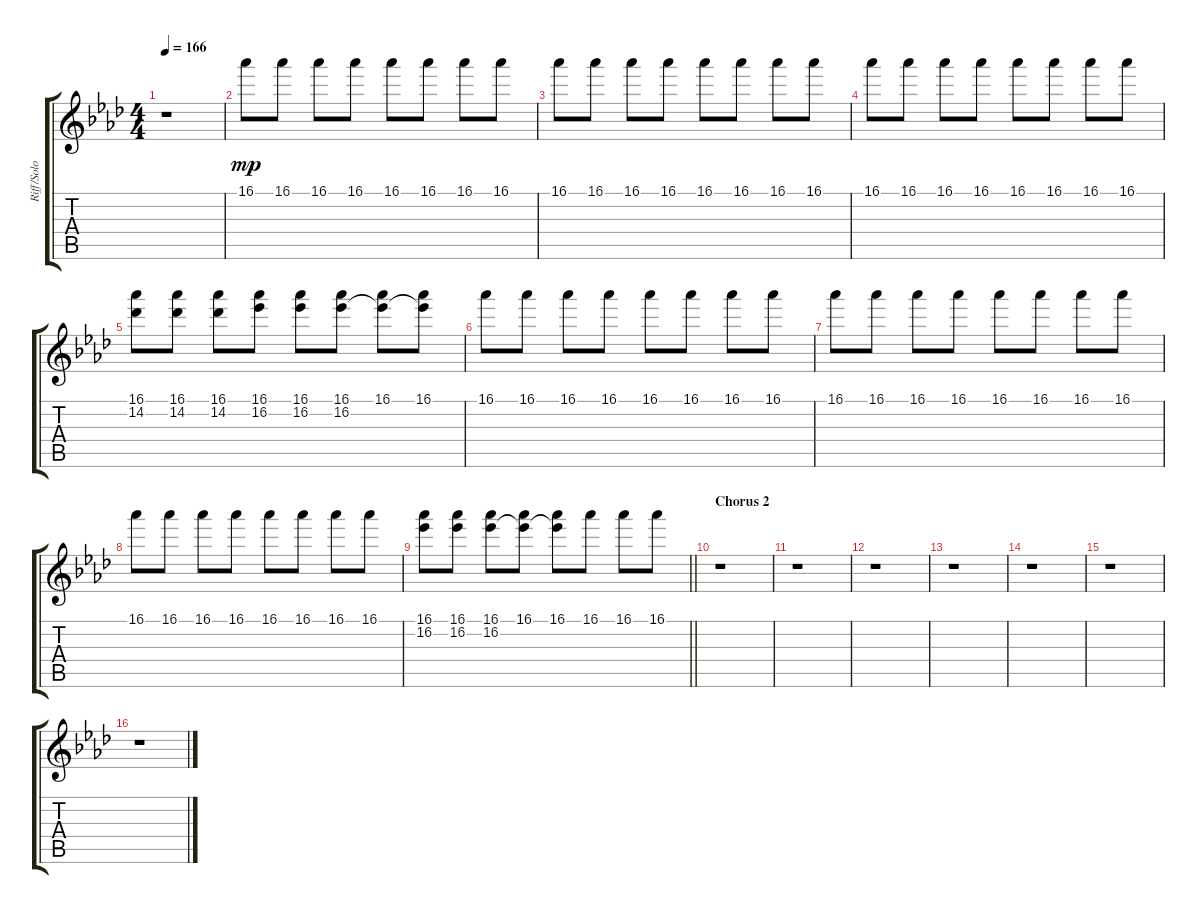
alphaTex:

\track ("Riff/Solo" "Riff/Solo") {instrument electricguitarclean}
\staff {score tabs}
\tuning (E4 B3 G3 D3 A2 E2) {hide}
\ts (4 4)
\tempo 166
\clef g2
\ks ab
r.1{dy f} |
16.1.8{dy mp} 16.1.8 16.1.8 16.1.8 16.1.8 16.1.8 16.1.8 16.1.8 |
16.1.8 16.1.8 16.1.8 16.1.8 16.1.8 16.1.8 16.1.8 16.1.8 |
16.1.8 16.1.8 16.1.8 16.1.8 16.1.8 16.1.8 16.1.8 16.1.8 |
(16.1 14.2).8 (16.1 14.2).8 (16.1 14.2).8 (16.1 16.2).8 (16.1 16.2).8 (16.1 16.2).8 (16.1 16.2{t}).8 (16.1 16.2{t}).8 |
16.1.8 16.1.8 16.1.8 16.1.8 16.1.8 16.1.8 16.1.8 16.1.8 |
16.1.8 16.1.8 16.1.8 16.1.8 16.1.8 16.1.8 16.1.8 16.1.8 |
16.1.8 16.1.8 16.1.8 16.1.8 16.1.8 16.1.8 16.1.8 16.1.8 |
\barLineRight lightlight
(16.1 16.2).8 (16.1 16.2).8 (16.1 16.2).8 (16.1 16.2{t}).8 (16.1 16.2{t}).8 16.1.8 16.1.8 16.1.8 |
\section ("" "Chorus 2")
r.1 |
r.1 |
r.1 |
r.1 |
r.1 |
r.1 |
r.1
